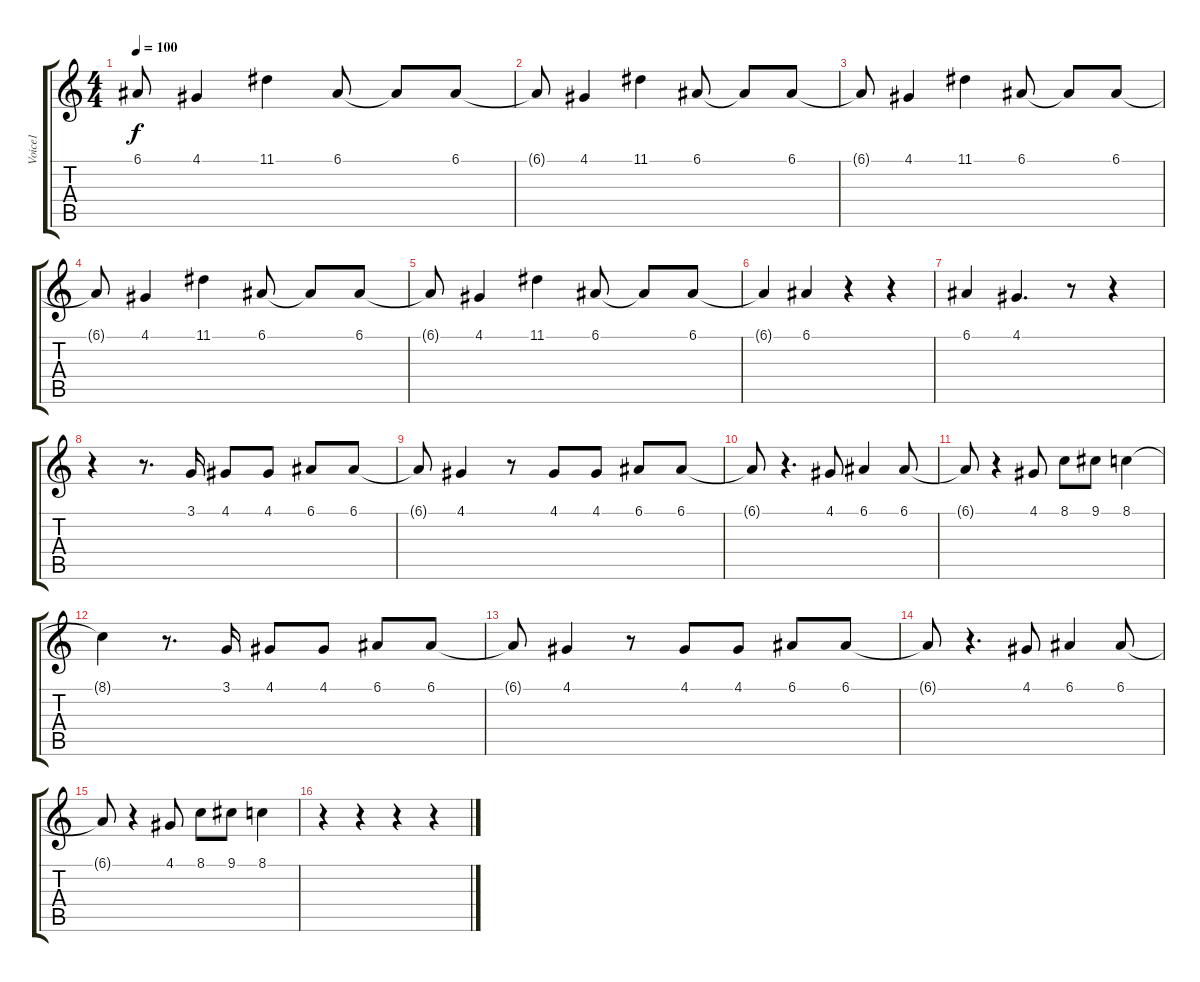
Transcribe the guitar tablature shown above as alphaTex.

\track ("Voice1" "Voice1") {instrument flute}
\staff {score tabs}
\tuning (E4 B3 G3 D3 A2 E2) {hide}
\ts (4 4)
\tempo 100
\clef g2
\ks c
6.1{t}.8{dy f} 4.1.4 11.1.4 6.1.8 6.1{t}.8 6.1.8 |
6.1{t}.8 4.1.4 11.1.4 6.1.8 6.1{t}.8 6.1.8 |
6.1{t}.8 4.1.4 11.1.4 6.1.8 6.1{t}.8 6.1.8 |
6.1{t}.8 4.1.4 11.1.4 6.1.8 6.1{t}.8 6.1.8 |
6.1{t}.8 4.1.4 11.1.4 6.1.8 6.1{t}.8 6.1.8 |
6.1{t}.4 6.1.4 r.4 r.4 |
6.1.4 4.1.4{d} r.8 r.4 |
r.4 r.8{d} 3.1.16 4.1.8 4.1.8 6.1.8 6.1.8 |
6.1{t}.8 4.1.4 r.8 4.1.8 4.1.8 6.1.8 6.1.8 |
6.1{t}.8 r.4{d} 4.1.8 6.1.4 6.1.8{txt ""} |
6.1{t}.8 r.4 4.1.8 8.1.8 9.1.8 8.1.4 |
8.1{t}.4 r.8{d} 3.1.16 4.1.8 4.1.8 6.1.8 6.1.8 |
6.1{t}.8 4.1.4 r.8 4.1.8 4.1.8 6.1.8 6.1.8 |
6.1{t}.8 r.4{d} 4.1.8 6.1.4 6.1.8 |
6.1{t}.8 r.4 4.1.8 8.1.8 9.1.8 8.1.4 |
r.4 r.4 r.4 r.4
